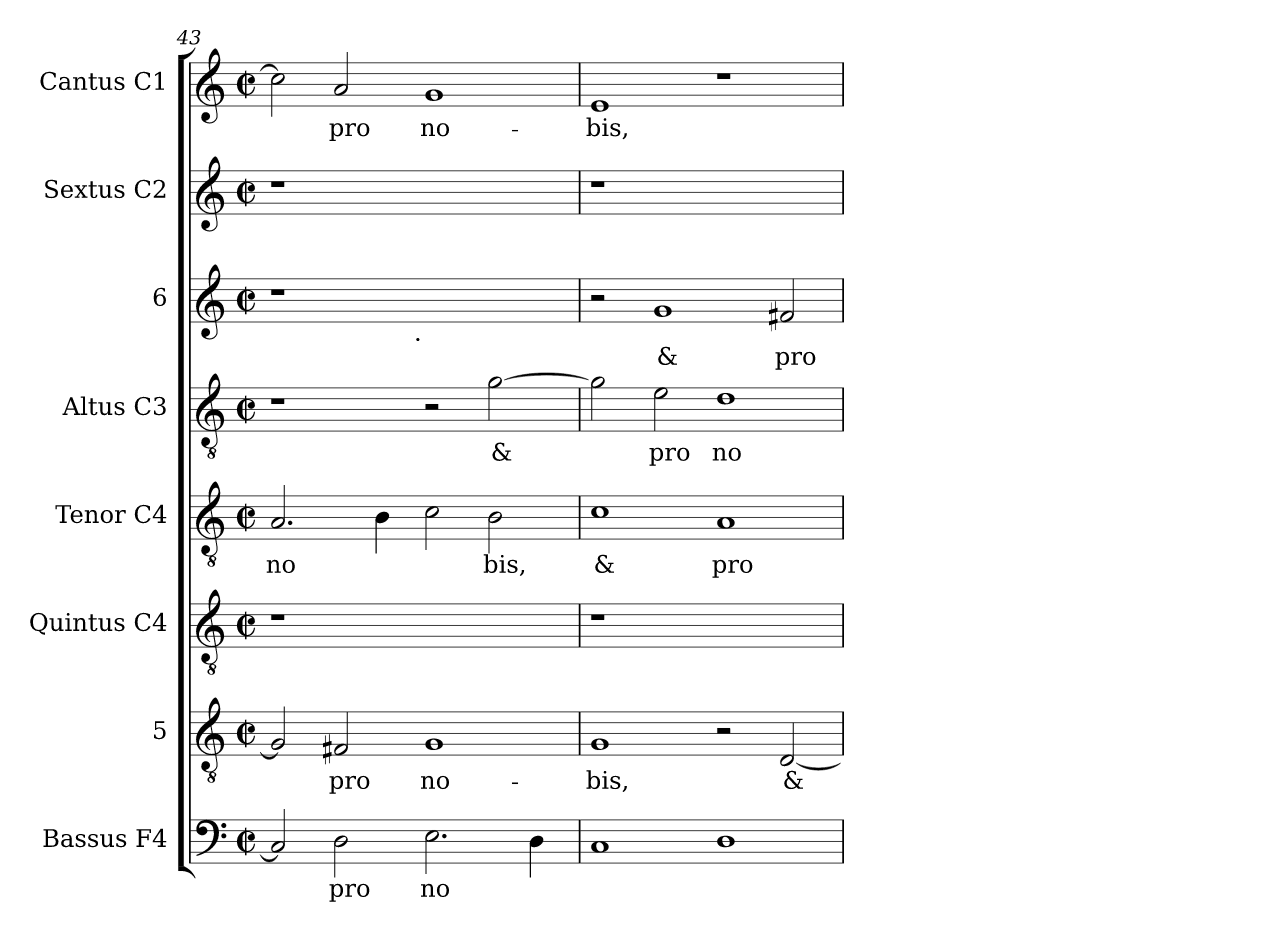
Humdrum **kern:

**kern	**text	**kern	**text	**kern	**kern	**text	**kern	**text	**kern	**text	**kern	**kern	**text
*part8	*part8	*part7	*part7	*part6	*part5	*part5	*part4	*part4	*part3	*part3	*part2	*part1	*part1
*staff8	*staff8	*staff7	*staff7	*staff6	*staff5	*staff5	*staff4	*staff4	*staff3	*staff3	*staff2	*staff1	*staff1
*I"Bassus  F4	*	*I"5	*	*I"Quintus  C4	*I"Tenor  C4	*	*I"Altus  C3	*	*I"6	*	*I"Sextus  C2	*I"Cantus  C1	*
*I'B	*	*	*	*	*I'T	*	*I'A	*	*	*	*	*I'C	*
*clefF4	*	*clefGv2	*	*clefGv2	*clefGv2	*	*clefGv2	*	*clefG2	*	*clefG2	*clefG2	*
*k[]	*	*k[]	*	*k[]	*k[]	*	*k[]	*	*k[]	*	*k[]	*k[]	*
*C:	*	*C:	*	*C:	*C:	*	*C:	*	*C:	*	*C:	*C:	*
*M2/2	*	*M2/2	*	*M2/2	*M2/2	*	*M2/2	*	*M2/2	*	*M2/2	*M2/2	*
*met(c|)	*	*met(c|)	*	*met(c|)	*met(c|)	*	*met(c|)	*	*met(c|)	*	*met(c|)	*met(c|)	*
=43	=43	=43	=43	=43	=43	=43	=43	=43	=43	=43	=43	=43	=43
!	!LO:LY:b:cj	!	!LO:LY:b:cj	!	!	!LO:LY:b:cj	!	!	!	!	!	!	!LO:LY:b:cj
*	*	*	*	*	*	*	*	*	*^	*	*	*	*
2C/]	.	2G/]	.	1r	2.A/	no-	1r	.	1r	2ryy	.	1r	2cc\]	.
!	!LO:LY:b:cj	!	!LO:LY:b:cj	!	!	!	!	!	!	!	!	!	!	!LO:LY:b:cj
2D\	pro	2F#X/	pro	.	.	.	.	.	.	4...ryy	.	.	2a/	pro
!	!	!	!	!	!	!LO:LY:b:cj	!	!	!	!	!	!	!	!
.	.	.	.	.	4B\	--	.	.	.	.	.	.	.	.
!	!	!	!	!	!	!	!	!	!	!LO:TX:b:t=.	!	!	!	!
.	.	.	.	.	.	.	.	.	.	1ryy	.	.	.	.
!	!LO:LY:b:cj	!	!LO:LY:b:cj	!	!	!LO:LY:b:cj	!	!	!	!	!	!	!	!LO:LY:b:cj
2.E\	no-	1G	no-	1ryy	2c\	--	2r	.	1ryy	.	.	1ryy	1g	no-
!	!	!	!	!	!	!LO:LY:b:cj	!	!LO:LY:b:cj	!	!	!	!	!	!
.	.	.	.	.	2B\	-bis,	[>2g\	&	.	.	.	.	.	.
!	!LO:LY:b:cj	!	!	!	!	!	!	!	!	!	!	!	!	!
4D\	--	.	.	.	.	.	.	.	.	.	.	.	.	.
.	.	.	.	.	.	.	.	.	.	32ryy	.	.	.	.
=44	=44	=44	=44	=44	=44	=44	=44	=44	=44	=44	=44	=44	=44	=44
!	!LO:LY:b:cj	!	!LO:LY:b:cj	!	!	!LO:LY:b:cj	!	!LO:LY:b:cj	!	!	!	!	!	!LO:LY:b:cj
*	*	*	*	*	*	*	*	*	*v	*v	*	*	*	*
1C	--	1G	-bis,	1r	1c	&	2g\]	.	2r	.	1r	1e	-bis,
!	!	!	!	!	!	!	!	!LO:LY:b:cj	!	!LO:LY:b:cj	!	!	!
.	.	.	.	.	.	.	2e\	pro	1g	&	.	.	.
!	!LO:LY:b:cj	!	!	!	!	!LO:LY:b:cj	!	!LO:LY:b:cj	!	!	!	!	!
1D	--	2r	.	1ryy	1A	pro	1d	no-	.	.	1ryy	1r	.
!	!	!	!LO:LY:b:cj	!	!	!	!	!	!	!LO:LY:b:cj	!	!	!
.	.	[<2D/	&	.	.	.	.	.	2f#X/	pro	.	.	.
=	=	=	=	=	=	=	=	=	=	=	=	=	=
*-	*-	*-	*-	*-	*-	*-	*-	*-	*-	*-	*-	*-	*-
